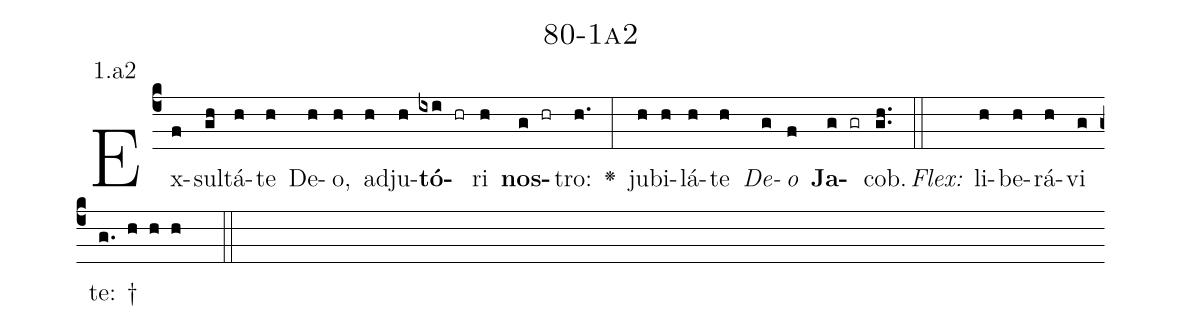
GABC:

name: 80-1a2;
annotation: 1.a2;
%%
(c4)Ex(f)sul(gh)tá(h)te(h) De(h)o,(h) ad(h)ju(h)<b>tó</b>(ixi hr)ri(h) <b>nos</b>(g hr)tro:(h.) <v>\greheightstar</v>(:) ju(h)bi(h)lá(h)te(h) <i>De</i>(g)<i>o</i>(f) <b>Ja</b>(g gr)cob.(gh..) (::)
<i>Flex:</i>()  li(h)be(h)rá(h)vi(g) te: †(g. h h h  ::)

%E(h) u(h) o(g) u(f) a(g) e.(gh..) (::)
